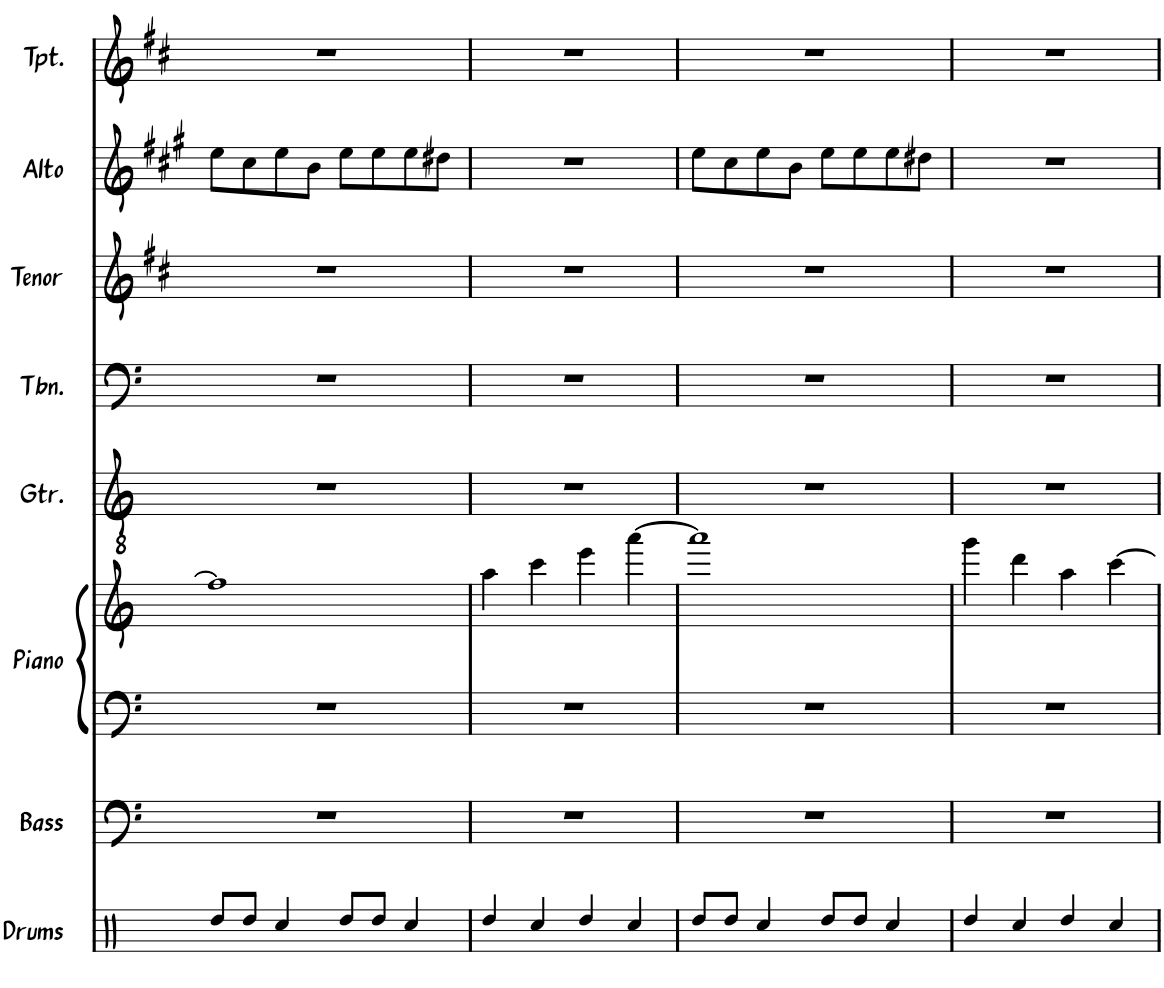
**kern	**kern	**kern	**kern	**kern	**kern	**kern	**kern	**kern
*part8	*part7	*part6	*part6	*part5	*part4	*part3	*part2	*part1
*staff9	*staff8	*staff7	*staff6	*staff5	*staff4	*staff3	*staff2	*staff1
*I"Drums	*I"Bass	*I"Piano	*	*I"Guitar	*I"Trombone	*I"Tenor Sax	*I"Alto Sax	*I"Trumpet
*I'Drums	*I'Bass	*I'Piano	*	*I'Gtr.	*I'Tbn.	*I'Tenor	*I'Alto	*I'Tpt.
!!LO:PB:g=z
*clefX	*clefF4	*clefF4	*clefG2	*clefGv2	*clefF4	*clefG2	*clefG2	*clefG2
*	*Trd7c12	*	*	*	*	*Trd8c14	*Trd5c9	*Trd1c2
*k[]	*k[]	*k[]	*k[]	*k[]	*k[]	*k[f#c#]	*k[f#c#g#]	*k[f#c#]
*M4/4	*M4/4	*M4/4	*M4/4	*M4/4	*M4/4	*M4/4	*M4/4	*M4/4
=5	=5	=5	=5	=5	=5	=5	=5	=5
8Rdd/L	1r	1r	1ff]	1r	1r	1r	8ee\L	1r
8Rdd/J	.	.	.	.	.	.	8cc#\	.
4Rcc/	.	.	.	.	.	.	8ee\	.
.	.	.	.	.	.	.	8b\J	.
8Rdd/L	.	.	.	.	.	.	8ee\L	.
8Rdd/J	.	.	.	.	.	.	8ee\	.
4Rcc/	.	.	.	.	.	.	8ee\	.
.	.	.	.	.	.	.	8dd#X\J	.
=6	=6	=6	=6	=6	=6	=6	=6	=6
4Rdd/	1r	1r	4aa\	1r	1r	1r	1r	1r
4Rcc/	.	.	4ccc\	.	.	.	.	.
4Rdd/	.	.	4eee\	.	.	.	.	.
4Rcc/	.	.	[4aaa\	.	.	.	.	.
=7	=7	=7	=7	=7	=7	=7	=7	=7
8Rdd/L	1r	1r	1aaa]	1r	1r	1r	8ee\L	1r
8Rdd/J	.	.	.	.	.	.	8cc#\	.
4Rcc/	.	.	.	.	.	.	8ee\	.
.	.	.	.	.	.	.	8b\J	.
8Rdd/L	.	.	.	.	.	.	8ee\L	.
8Rdd/J	.	.	.	.	.	.	8ee\	.
4Rcc/	.	.	.	.	.	.	8ee\	.
.	.	.	.	.	.	.	8dd#X\J	.
=8	=8	=8	=8	=8	=8	=8	=8	=8
4Rdd/	1r	1r	4ggg\	1r	1r	1r	1r	1r
4Rcc/	.	.	4ddd\	.	.	.	.	.
4Rdd/	.	.	4aa\	.	.	.	.	.
4Rcc/	.	.	[4ccc\	.	.	.	.	.
=	=	=	=	=	=	=	=	=
*-	*-	*-	*-	*-	*-	*-	*-	*-
